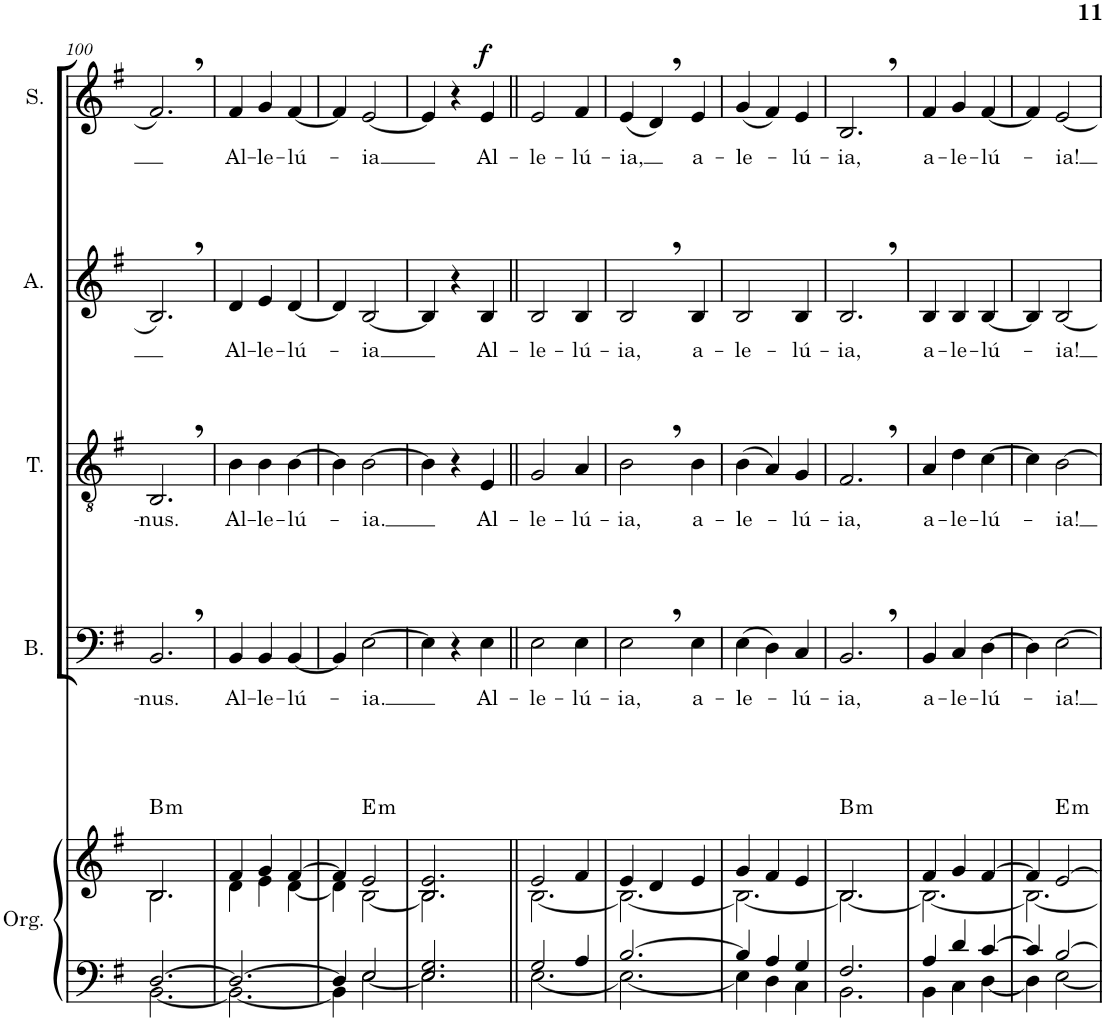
**kern	**kern	**harte	**kern	**text	**kern	**text	**kern	**text	**kern	**text	**dynam
*part5	*part5	*part5	*part4	*part4	*part3	*part3	*part2	*part2	*part1	*part1	*part1
*staff6	*staff5	*	*staff4	*staff4	*staff3	*staff3	*staff2	*staff2	*staff1	*staff1	*staff1
*I"Órgano	*	*	*I"Bajo	*	*I"Tenor	*	*I"Alto	*	*I"Soprano	*	*
*	*	*	*I'B.	*	*I'T.	*	*I'A.	*	*I'S.	*	*
!!LO:PB:g=z
*clefF4	*clefG2	*	*clefF4	*	*clefGv2	*	*clefG2	*	*clefG2	*	*
*k[f#]	*k[f#]	*	*k[f#]	*	*k[f#]	*	*k[f#]	*	*k[f#]	*	*
*M3/4	*M3/4	*	*M3/4	*	*M3/4	*	*M3/4	*	*M3/4	*	*
=100	=100	=100	=100	=100	=100	=100	=100	=100	=100	=100	=100
*^	*^	*	*	*	*	*	*	*	*	*	*
!	!	!	!	!LO:H:kt=m	!	!LO:LY:b	!	!LO:LY:b	!	!	!	!	!
[2.D/	[2.BB\	2.B/	2.B\	B:min	2.BB,/	-nus.	2.BB,/	-nus.	2.B,/	.	2.f#,/	.	.
=101	=101	=101	=101	=101	=101	=101	=101	=101	=101	=101	=101	=101	=101
!	!	!	!	!	!	!LO:LY:b	!	!LO:LY:b	!	!LO:LY:b	!	!LO:LY:b	!
2.D/_	2.BB\_	4f#/	4d\	.	4BB/	Al-	4B\	Al-	4d/	-Al-	4f#/	-Al-	.
!	!	!	!	!	!	!LO:LY:b	!	!LO:LY:b	!	!LO:LY:b	!	!LO:LY:b	!
.	.	4g/	4e\	.	4BB/	-le-	4B\	-le-	4e/	-le-	4g/	-le-	.
!	!	!	!	!	!	!LO:LY:b	!	!LO:LY:b	!	!LO:LY:b	!	!LO:LY:b	!
.	.	[4f#/	[4d\	.	[4BB/	-lú-	[4B\	-lú-	[4d/	-lú-	[4f#/	-lú-	.
=102	=102	=102	=102	=102	=102	=102	=102	=102	=102	=102	=102	=102	=102
4D/]	4BB\]	4f#/]	4d\]	.	4BB/]	.	4B\]	.	4d/]	.	4f#/]	.	.
!	!	!	!	!LO:H:kt=m	!	!LO:LY:b	!	!LO:LY:b	!	!LO:LY:b	!	!LO:LY:b	!
2E/	[2E\	2e/	[2B\	E:min	[2E\	-ia.	[2B\	-ia.	[2B/	-ia	[2e/	-ia	.
=103	=103	=103	=103	=103	=103	=103	=103	=103	=103	=103	=103	=103	=103
2.E/ 2.G/	2.E\]	2.B/ 2.e/	2.B\]	.	4E\]	.	4B\]	.	4B/]	.	4e/]	.	.
.	.	.	.	.	4r	.	4r	.	4r	.	4r	.	.
!	!	!	!	!	!	!LO:LY:b	!	!LO:LY:b	!	!LO:LY:b	!	!LO:LY:b	!LO:DY:a
.	.	.	.	.	4E\	Al-	4E/	Al-	4B/	Al-	4e/	Al-	f
=104||	=104||	=104||	=104||	=104||	=104||	=104||	=104||	=104||	=104||	=104||	=104||	=104||	=104||
!	!	!	!	!	!	!LO:LY:b	!	!LO:LY:b	!	!LO:LY:b	!	!LO:LY:b	!
2G/	[2.E\	2e/	[2.B\	.	2E\	-le-	2G/	-le-	2B/	-le-	2e/	-le-	.
!	!	!	!	!	!	!LO:LY:b	!	!LO:LY:b	!	!LO:LY:b	!	!LO:LY:b	!
4A/	.	4f#/	.	.	4E\	-lú-	4A/	-lú-	4B/	-lú-	4f#/	-lú-	.
=105	=105	=105	=105	=105	=105	=105	=105	=105	=105	=105	=105	=105	=105
!	!	!	!	!	!	!LO:LY:b	!	!LO:LY:b	!	!LO:LY:b	!	!LO:LY:b	!
[2.B/	2.E\_	4e/	2.B\_	.	2E,\	-ia,	2B,\	-ia,	2B,/	-ia,	(4e/	-ia,	.
.	.	4d/	.	.	.	.	.	.	.	.	4d,/)	.	.
!	!	!	!	!	!	!LO:LY:b	!	!LO:LY:b	!	!LO:LY:b	!	!LO:LY:b	!
.	.	4e/	.	.	4E\	a-	4B\	a-	4B/	a-	4e/	a-	.
=106	=106	=106	=106	=106	=106	=106	=106	=106	=106	=106	=106	=106	=106
!	!	!	!	!	!	!LO:LY:b	!	!LO:LY:b	!	!LO:LY:b	!	!LO:LY:b	!
4B/]	4E\]	4g/	2.B\_	.	(4E\	-le-	(4B\	-le-	2B/	-le-	(4g/	-le-	.
4A/	4D\	4f#/	.	.	4D\)	.	4A/)	.	.	.	4f#/)	.	.
!	!	!	!	!	!	!LO:LY:b	!	!LO:LY:b	!	!LO:LY:b	!	!LO:LY:b	!
4G/	4C\	4e/	.	.	4C/	-lú-	4G/	-lú-	4B/	-lú-	4e/	-lú-	.
=107	=107	=107	=107	=107	=107	=107	=107	=107	=107	=107	=107	=107	=107
!	!	!	!	!LO:H:kt=m	!	!LO:LY:b	!	!LO:LY:b	!	!LO:LY:b	!	!LO:LY:b	!
2.F#/	2.BB\	2.B/	2.B\_	B:min	2.BB,/	-ia,	2.F#,/	-ia,	2.B,/	-ia,	2.B,/	-ia,	.
=108	=108	=108	=108	=108	=108	=108	=108	=108	=108	=108	=108	=108	=108
!	!	!	!	!	!	!LO:LY:b	!	!LO:LY:b	!	!LO:LY:b	!	!LO:LY:b	!
4A/	4BB\	4f#/	2.B\_	.	4BB/	a-	4A/	a-	4B/	a-	4f#/	a-	.
!	!	!	!	!	!	!LO:LY:b	!	!LO:LY:b	!	!LO:LY:b	!	!LO:LY:b	!
4d/	4C\	4g/	.	.	4C/	-le-	4d\	-le-	4B/	-le-	4g/	-le-	.
!	!	!	!	!	!	!LO:LY:b	!	!LO:LY:b	!	!LO:LY:b	!	!LO:LY:b	!
[4c/	[4D\	[4f#/	.	.	[4D\	-lú-	[4c\	-lú-	[4B/	-lú-	[4f#/	-lú-	.
=109	=109	=109	=109	=109	=109	=109	=109	=109	=109	=109	=109	=109	=109
4c/]	4D\]	4f#/]	2.B\_	.	4D\]	.	4c\]	.	4B/]	.	4f#/]	.	.
!	!	!	!	!LO:H:kt=m	!	!LO:LY:b	!	!LO:LY:b	!	!LO:LY:b	!	!LO:LY:b	!
[2B/	[2E\	[2e/	.	E:min	[2E\	-ia!	[2B\	-ia!	[2B/	-ia!	[2e/	-ia!	.
*v	*v	*	*	*	*	*	*	*	*	*	*	*	*
*	*v	*v	*	*	*	*	*	*	*	*	*	*
=	=	=	=	=	=	=	=	=	=	=	=
*-	*-	*-	*-	*-	*-	*-	*-	*-	*-	*-	*-
